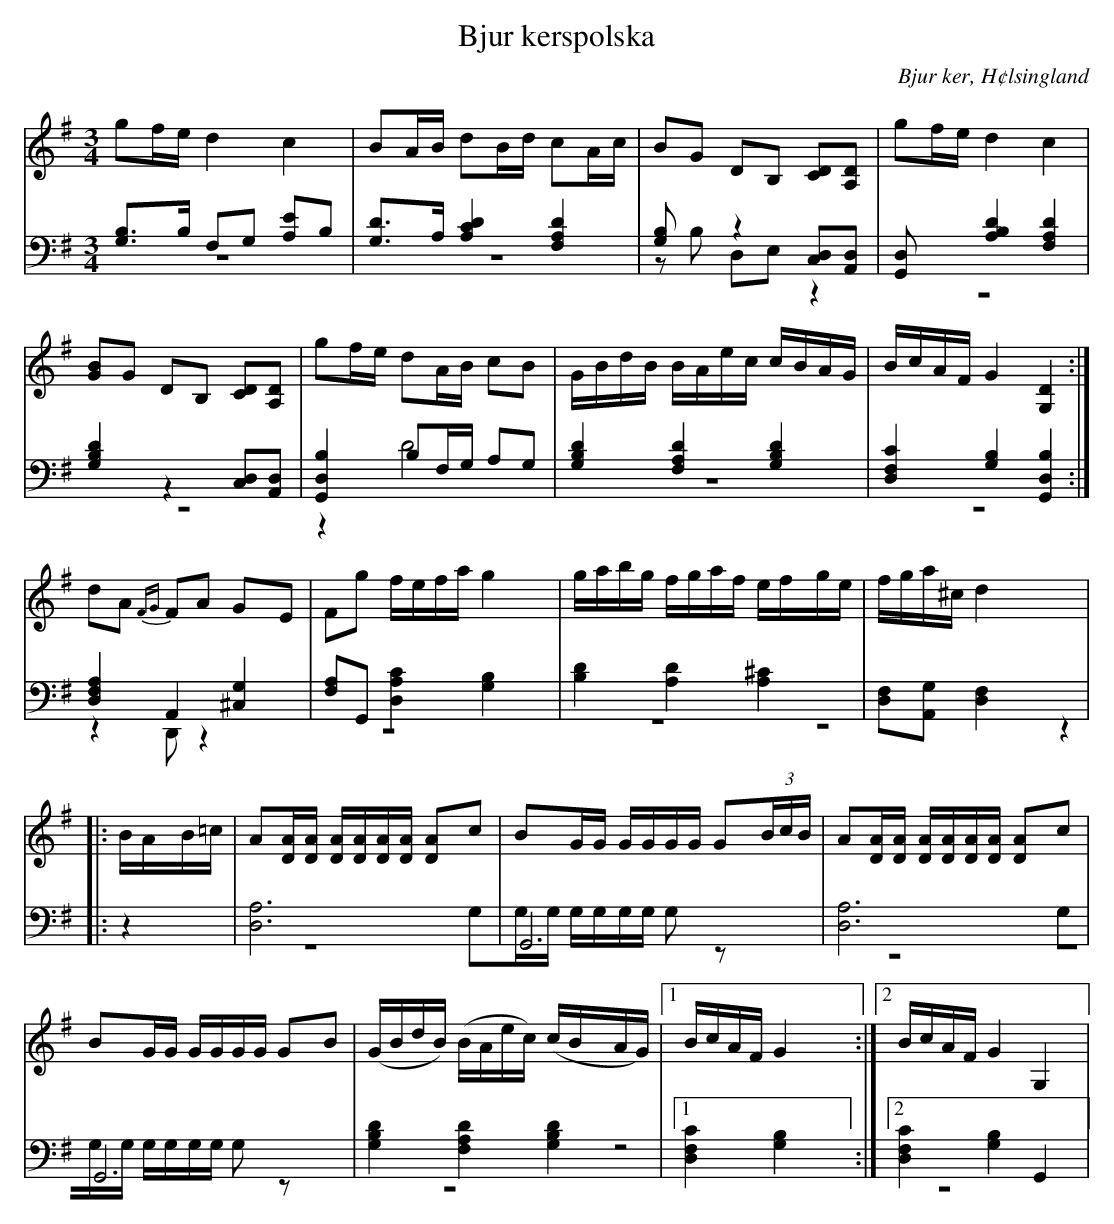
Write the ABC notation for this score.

X:1
T: Bjur kerspolska
O: Bjur ker, H¢lsingland
M: 3/4
L: 1/8
K: G
V:1
V:2
V:3 merge
V:1
gf/e/ d2 c2|BA/B/ dB/d/ cA/c/| BG DB, [CD][A,D]|gf/e/ d2 c2|
[GB]G DB, [CD][A,D] |gf/e/ dA/B/ cB|G/B/d/B/ B/A/e/c/ c/B/A/G/|B/c/A/F/ G2 [G,2D2]:|
dA {FG}FA GE|Fg f/e/f/a/ g2|g/a/b/g/ f/g/a/f/ e/f/g/e/ |f/g/a/^c/ d2 |
|:B/A/B/=c/|A[D/A/][D/A/] [D/A/][D/A/][D/A/][D/A/] [DA]c|BG/G/ G/G/G/G/ G(3B/c/B/|A[D/A/][D/A/] [D/A/][D/A/][D/A/][D/A/] [DA]c|
BG/G/ G/G/G/G/ GB|(G/B/d/B/) (B/A/e/c/) (c/B/A/G/)|1 B/c/A/F/ G2:|2 B/c/A/F/ G2 G,2|
V:2 clef=bass
[G,B,]>B, F,G, [A,E]B,|[G,D]>A, [A,2C2D2] [F,2A,2 D2]|[G,2B,] z2 [C,D,][A,,D,]|[G,,2D,] [A,2B,2D2] [F,2A,2 D2]|
[G,2B,2D2] z2 [C,D,][A,,D,]|[G,,2D,2B,2] B,F,/G,/ A,G,|[G,2B,2D2] [F,2A,2 D2] [G,2B,2D2]|[D,2F,2C2] [G,2B,2][G,,2D,2B,2]:|
[D,2F,2A,2] A,,2 [^C,2G,2]|[F,A,]G,, [D,2A,2C2] [G,2B,2]|[B,2D2] [A,2D2] [A,2^C2]|[D,F,][A,,G,] [D,2F,2]|
|:z2|[D,6A,6]|G,,6|[D,6A,6]|
G,,6|[G,2B,2D2] [F,2A,2 D2] [G,2B,2D2]|1 [D,2F,2C2] [G,2B,2] :|2 [D,2F,2C2] [G,2B,2] G,,2|
V:3  clef=bass
z6|z6|zB, D,E, z2|z6|
z6 |z2 D4|z6|z6:|
z2 D,, z2|z6|z6|z4|
|:z2|z6|G,G,/G,/ G,/G,/G,/G,/ G,z|z6 |
G,G,/G,/ G,/G,/G,/G,/ G,z|z6|1 z4:|2 z6|
